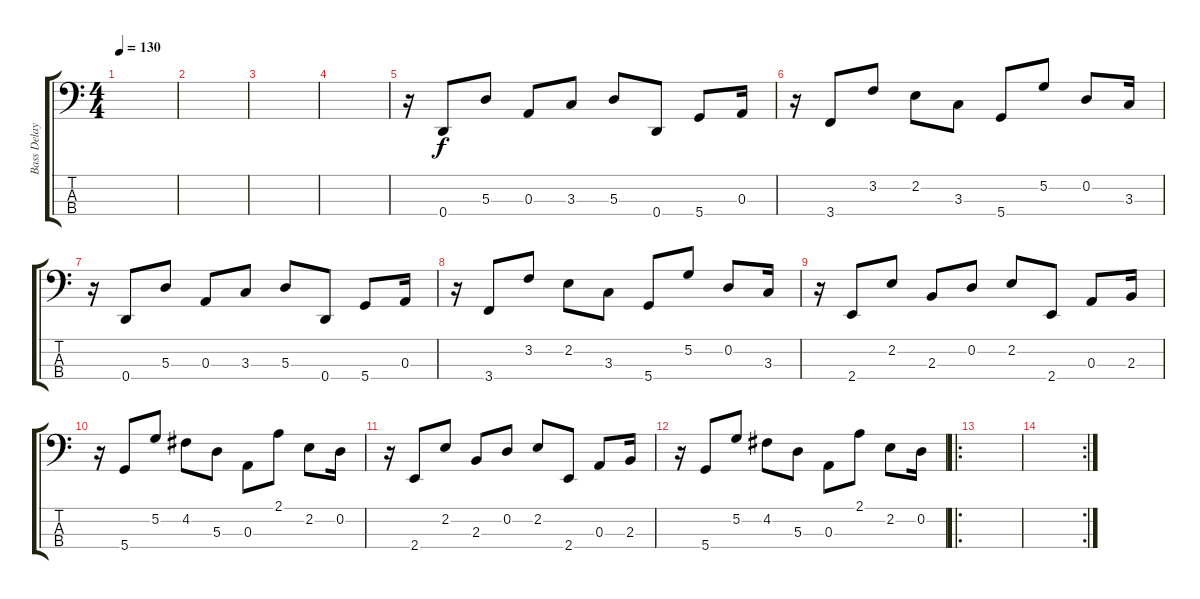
\track ("Bass Delay" "Bass Delay") {instrument electricbasspick}
\staff {score tabs}
\tuning (G2 D2 A1 D1) {hide}
\ts (4 4)
\tempo 130
\clef f4
\ks c
|
|
|
|
r.16 0.4.8 5.3.8 0.3.8 3.3.8 5.3.8 0.4.8 5.4.8 0.3.16 |
r.16 3.4.8 3.2.8 2.2.8 3.3.8 5.4.8 5.2.8 0.2.8 3.3.16 |
r.16 0.4.8 5.3.8 0.3.8 3.3.8 5.3.8 0.4.8 5.4.8 0.3.16 |
r.16 3.4.8 3.2.8 2.2.8 3.3.8 5.4.8 5.2.8 0.2.8 3.3.16 |
r.16 2.4.8 2.2.8 2.3.8 0.2.8 2.2.8 2.4.8 0.3.8 2.3.16 |
r.16 5.4.8 5.2.8 4.2.8 5.3.8 0.3.8 2.1.8 2.2.8 0.2.16 |
r.16 2.4.8 2.2.8 2.3.8 0.2.8 2.2.8 2.4.8 0.3.8 2.3.16 |
r.16 5.4.8 5.2.8 4.2.8 5.3.8 0.3.8 2.1.8 2.2.8 0.2.16 |
\ro
|
\rc 2
